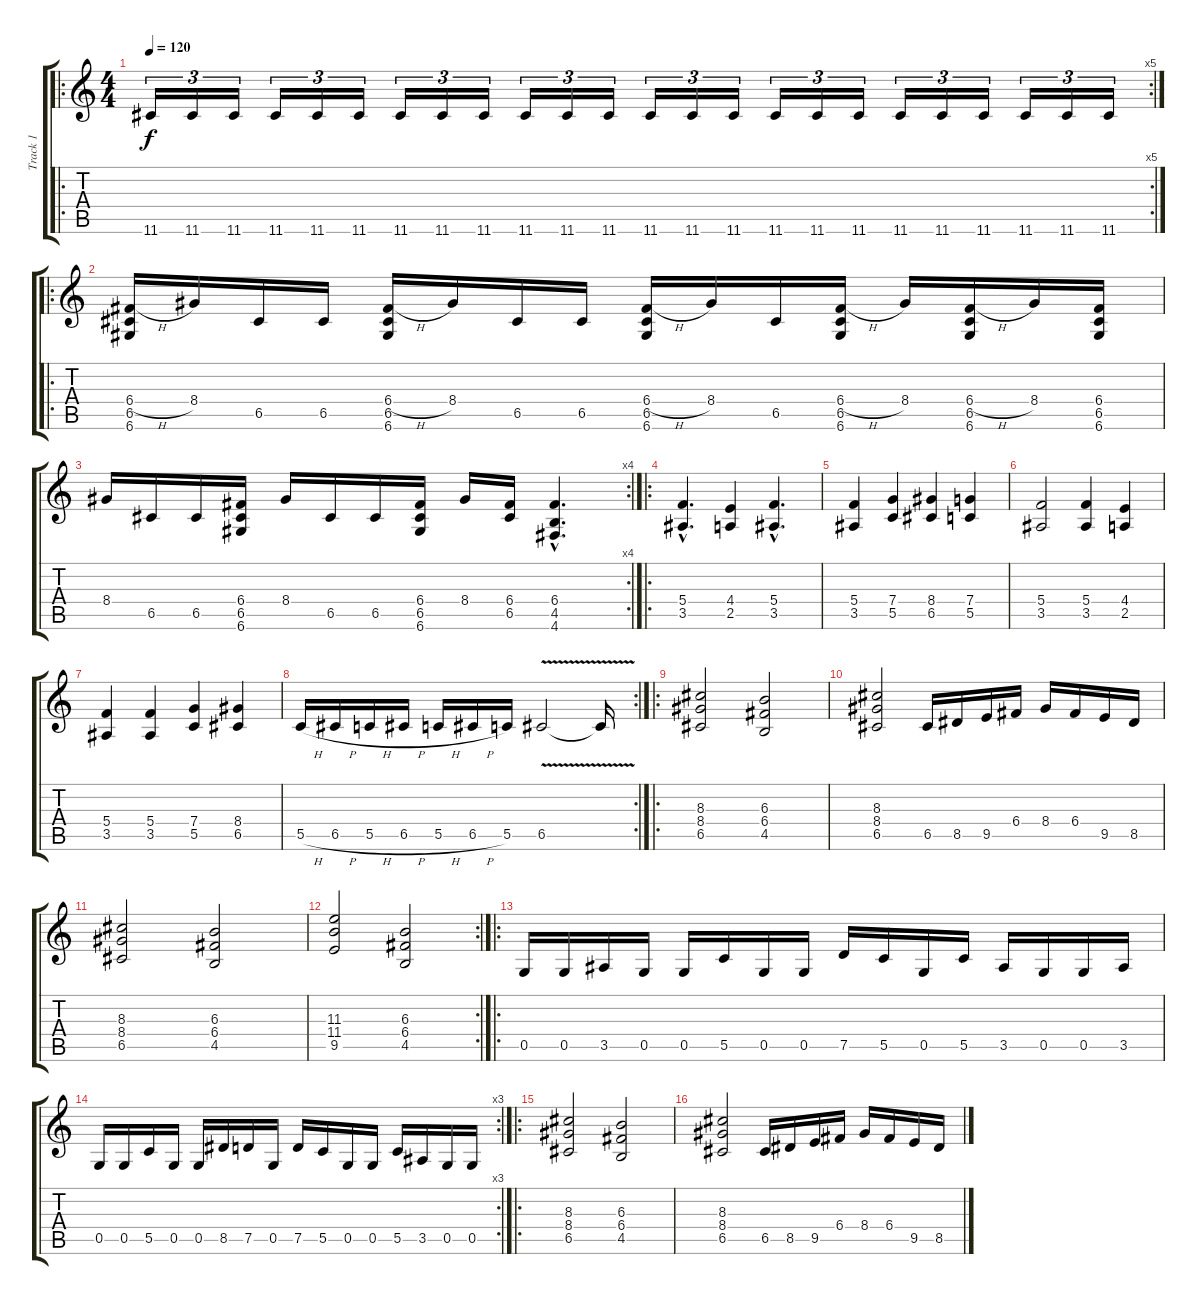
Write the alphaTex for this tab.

\track ("Track 1" "Track 1") {instrument distortionguitar}
\staff {score tabs}
\tuning (D4 A3 F3 C3 G2 D2) {hide}
\ro
\rc 5
\ts (4 4)
\tempo 120
\clef g2
\ks c
11.6.16{tu (3 2) dy f} 11.6.16{tu (3 2)} 11.6.16{tu (3 2)} 11.6.16{tu (3 2)} 11.6.16{tu (3 2)} 11.6.16{tu (3 2)} 11.6.16{tu (3 2)} 11.6.16{tu (3 2)} 11.6.16{tu (3 2)} 11.6.16{tu (3 2)} 11.6.16{tu (3 2)} 11.6.16{tu (3 2)} 11.6.16{tu (3 2)} 11.6.16{tu (3 2)} 11.6.16{tu (3 2)} 11.6.16{tu (3 2)} 11.6.16{tu (3 2)} 11.6.16{tu (3 2)} 11.6.16{tu (3 2)} 11.6.16{tu (3 2)} 11.6.16{tu (3 2)} 11.6.16{tu (3 2)} 11.6.16{tu (3 2)} 11.6.16{tu (3 2)} |
\ro
(6.4{h} 6.5 6.6).16 8.4.16 6.5.16 6.5.16 (6.4{h} 6.5 6.6).16 8.4.16 6.5.16 6.5.16 (6.4{h} 6.5 6.6).16 8.4.16 6.5.16 (6.4{h} 6.5 6.6).16 8.4.16 (6.4{h} 6.5 6.6).16 8.4.16 (6.4 6.5 6.6).16 |
\rc 4
8.4.16 6.5.16 6.5.16 (6.4 6.5 6.6).16 8.4.16 6.5.16 6.5.16 (6.4 6.5 6.6).16 8.4.16 (6.4 6.5).16 (6.4{hac} 4.5{hac} 4.6{hac}).4{d} |
\ro
(5.4{hac} 3.5{hac}).4{d} (4.4 2.5).4 (5.4{hac} 3.5{hac}).4{d} |
(5.4 3.5).4 (7.4 5.5).4 (8.4 6.5).4 (7.4 5.5).4 |
(5.4 3.5).2 (5.4 3.5).4 (4.4 2.5).4 |
(5.4 3.5).4 (5.4 3.5).4 (7.4 5.5).4 (8.4 6.5).4 |
\rc 2
5.5{h}.16 6.5{h}.16 5.5{h}.16 6.5{h}.16 5.5{h}.16 6.5{h}.16 5.5.16 6.5{v}.2 6.5{t}.16 |
\ro
(8.3 8.4 6.5).2 (6.3 6.4 4.5).2 |
(8.3 8.4 6.5).2 6.5.16 8.5.16 9.5.16 6.4.16 8.4.16 6.4.16 9.5.16 8.5.16 |
(8.3 8.4 6.5).2 (6.3 6.4 4.5).2 |
\rc 2
(11.3 11.4 9.5).2 (6.3 6.4 4.5).2 |
\ro
0.5.16 0.5.16 3.5.16 0.5.16 0.5.16 5.5.16 0.5.16 0.5.16 7.5.16 5.5.16 0.5.16 5.5.16 3.5.16 0.5.16 0.5.16 3.5.16 |
\rc 3
0.5.16 0.5.16 5.5.16 0.5.16 0.5.16 8.5.16 7.5.16 0.5.16 7.5.16 5.5.16 0.5.16 0.5.16 5.5.16 3.5.16 0.5.16 0.5.16 |
\ro
(8.3 8.4 6.5).2 (6.3 6.4 4.5).2 |
(8.3 8.4 6.5).2 6.5.16 8.5.16 9.5.16 6.4.16 8.4.16 6.4.16 9.5.16 8.5.16
